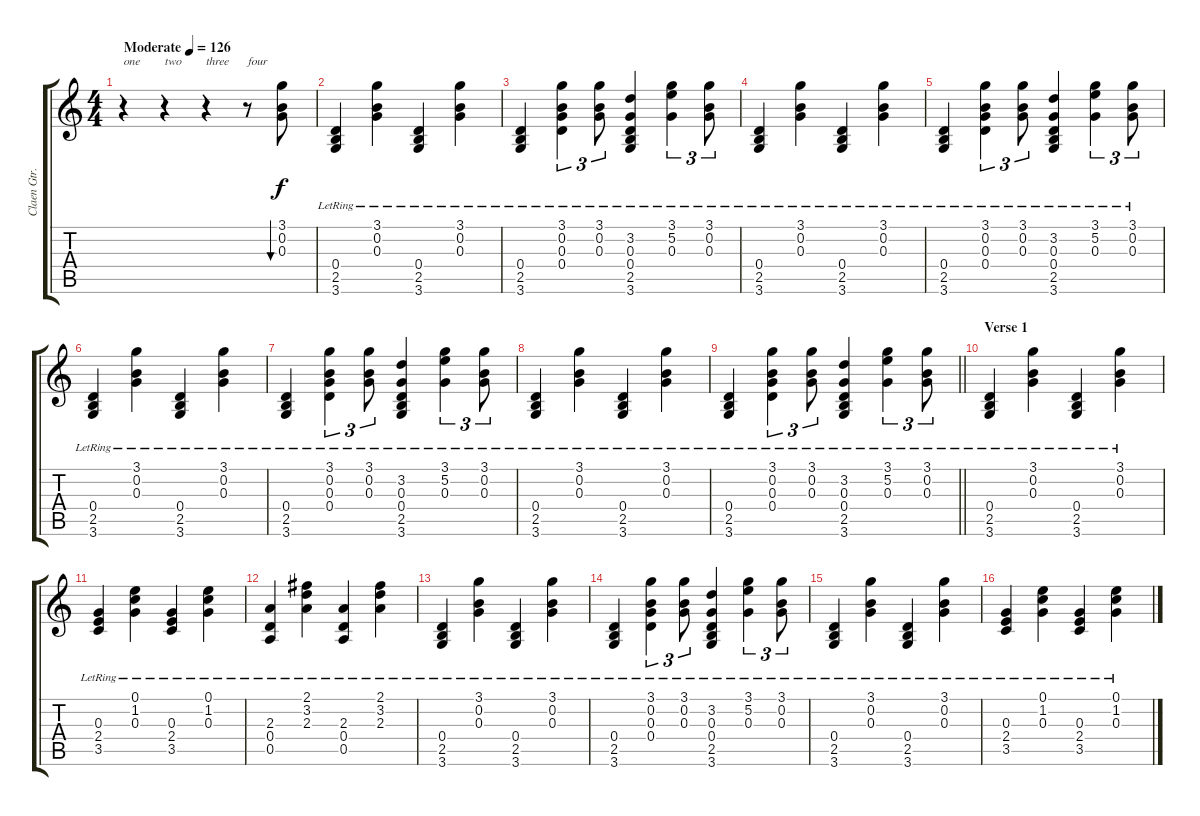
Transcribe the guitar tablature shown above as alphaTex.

\track ("Claen Gtr. 1" "Claen Gtr.") {instrument acousticguitarsteel}
\staff {score tabs}
\tuning (E4 B3 G3 D3 A2 E2) {hide}
\ts (4 4)
\tempo (126 "Moderate")
\clef g2
\ks c
r.4{txt "one" dy f instrument acousticguitarsteel} r.4{txt "two"} r.4{txt "three"} r.8{txt "four"} (3.1 0.2 0.3).8{bu 60} |
(0.4{lr} 2.5{lr} 3.6{lr}).4 (3.1{lr} 0.2{lr} 0.3{lr}).4 (0.4{lr} 2.5{lr} 3.6{lr}).4 (3.1{lr} 0.2{lr} 0.3{lr}).4 |
(0.4{lr} 2.5{lr} 3.6{lr}).4 (3.1{lr} 0.2{lr} 0.3{lr} 0.4{lr}).4{tu (3 2)} (3.1{lr} 0.2{lr} 0.3{lr}).8{tu (3 2)} (3.2{lr} 0.3{lr} 0.4{lr} 2.5{lr} 3.6{lr}).4 (3.1{lr} 5.2{lr} 0.3{lr}).4{tu (3 2)} (3.1{lr} 0.2{lr} 0.3{lr}).8{tu (3 2)} |
(0.4{lr} 2.5{lr} 3.6{lr}).4 (3.1{lr} 0.2{lr} 0.3{lr}).4 (0.4{lr} 2.5{lr} 3.6{lr}).4 (3.1{lr} 0.2{lr} 0.3{lr}).4 |
(0.4{lr} 2.5{lr} 3.6{lr}).4 (3.1{lr} 0.2{lr} 0.3{lr} 0.4{lr}).4{tu (3 2)} (3.1{lr} 0.2{lr} 0.3{lr}).8{tu (3 2)} (3.2{lr} 0.3{lr} 0.4{lr} 2.5{lr} 3.6{lr}).4 (3.1{lr} 5.2{lr} 0.3{lr}).4{tu (3 2)} (3.1{lr} 0.2{lr} 0.3{lr}).8{tu (3 2)} |
(0.4{lr} 2.5{lr} 3.6{lr}).4 (3.1{lr} 0.2{lr} 0.3{lr}).4 (0.4{lr} 2.5{lr} 3.6{lr}).4 (3.1{lr} 0.2{lr} 0.3{lr}).4 |
(0.4{lr} 2.5{lr} 3.6{lr}).4 (3.1{lr} 0.2{lr} 0.3{lr} 0.4{lr}).4{tu (3 2)} (3.1{lr} 0.2{lr} 0.3{lr}).8{tu (3 2)} (3.2{lr} 0.3{lr} 0.4{lr} 2.5{lr} 3.6{lr}).4 (3.1{lr} 5.2{lr} 0.3{lr}).4{tu (3 2)} (3.1{lr} 0.2{lr} 0.3{lr}).8{tu (3 2)} |
(0.4{lr} 2.5{lr} 3.6{lr}).4 (3.1{lr} 0.2{lr} 0.3{lr}).4 (0.4{lr} 2.5{lr} 3.6{lr}).4 (3.1{lr} 0.2{lr} 0.3{lr}).4 |
\barLineRight lightlight
(0.4{lr} 2.5{lr} 3.6{lr}).4 (3.1{lr} 0.2{lr} 0.3{lr} 0.4{lr}).4{tu (3 2)} (3.1{lr} 0.2{lr} 0.3{lr}).8{tu (3 2)} (3.2{lr} 0.3{lr} 0.4{lr} 2.5{lr} 3.6{lr}).4 (3.1{lr} 5.2{lr} 0.3{lr}).4{tu (3 2)} (3.1{lr} 0.2{lr} 0.3{lr}).8{tu (3 2)} |
\section ("" "Verse 1")
(0.4{lr} 2.5{lr} 3.6{lr}).4 (3.1{lr} 0.2{lr} 0.3{lr}).4 (0.4{lr} 2.5{lr} 3.6{lr}).4 (3.1{lr} 0.2{lr} 0.3{lr}).4 |
(0.3{lr} 2.4{lr} 3.5{lr}).4 (0.1{lr} 1.2{lr} 0.3{lr}).4 (0.3{lr} 2.4{lr} 3.5{lr}).4 (0.1{lr} 1.2{lr} 0.3{lr}).4 |
(2.3{lr} 0.4{lr} 0.5{lr}).4 (2.1{lr} 3.2{lr} 2.3{lr}).4 (2.3{lr} 0.4{lr} 0.5{lr}).4 (2.1{lr} 3.2{lr} 2.3{lr}).4 |
(0.4{lr} 2.5{lr} 3.6{lr}).4 (3.1{lr} 0.2{lr} 0.3{lr}).4 (0.4{lr} 2.5{lr} 3.6{lr}).4 (3.1{lr} 0.2{lr} 0.3{lr}).4 |
(0.4{lr} 2.5{lr} 3.6{lr}).4 (3.1{lr} 0.2{lr} 0.3{lr} 0.4{lr}).4{tu (3 2)} (3.1{lr} 0.2{lr} 0.3{lr}).8{tu (3 2)} (3.2{lr} 0.3{lr} 0.4{lr} 2.5{lr} 3.6{lr}).4 (3.1{lr} 5.2{lr} 0.3{lr}).4{tu (3 2)} (3.1{lr} 0.2{lr} 0.3{lr}).8{tu (3 2)} |
(0.4{lr} 2.5{lr} 3.6{lr}).4 (3.1{lr} 0.2{lr} 0.3{lr}).4 (0.4{lr} 2.5{lr} 3.6{lr}).4 (3.1{lr} 0.2{lr} 0.3{lr}).4 |
(0.3{lr} 2.4{lr} 3.5{lr}).4 (0.1{lr} 1.2{lr} 0.3{lr}).4 (0.3{lr} 2.4{lr} 3.5{lr}).4 (0.1{lr} 1.2{lr} 0.3{lr}).4
